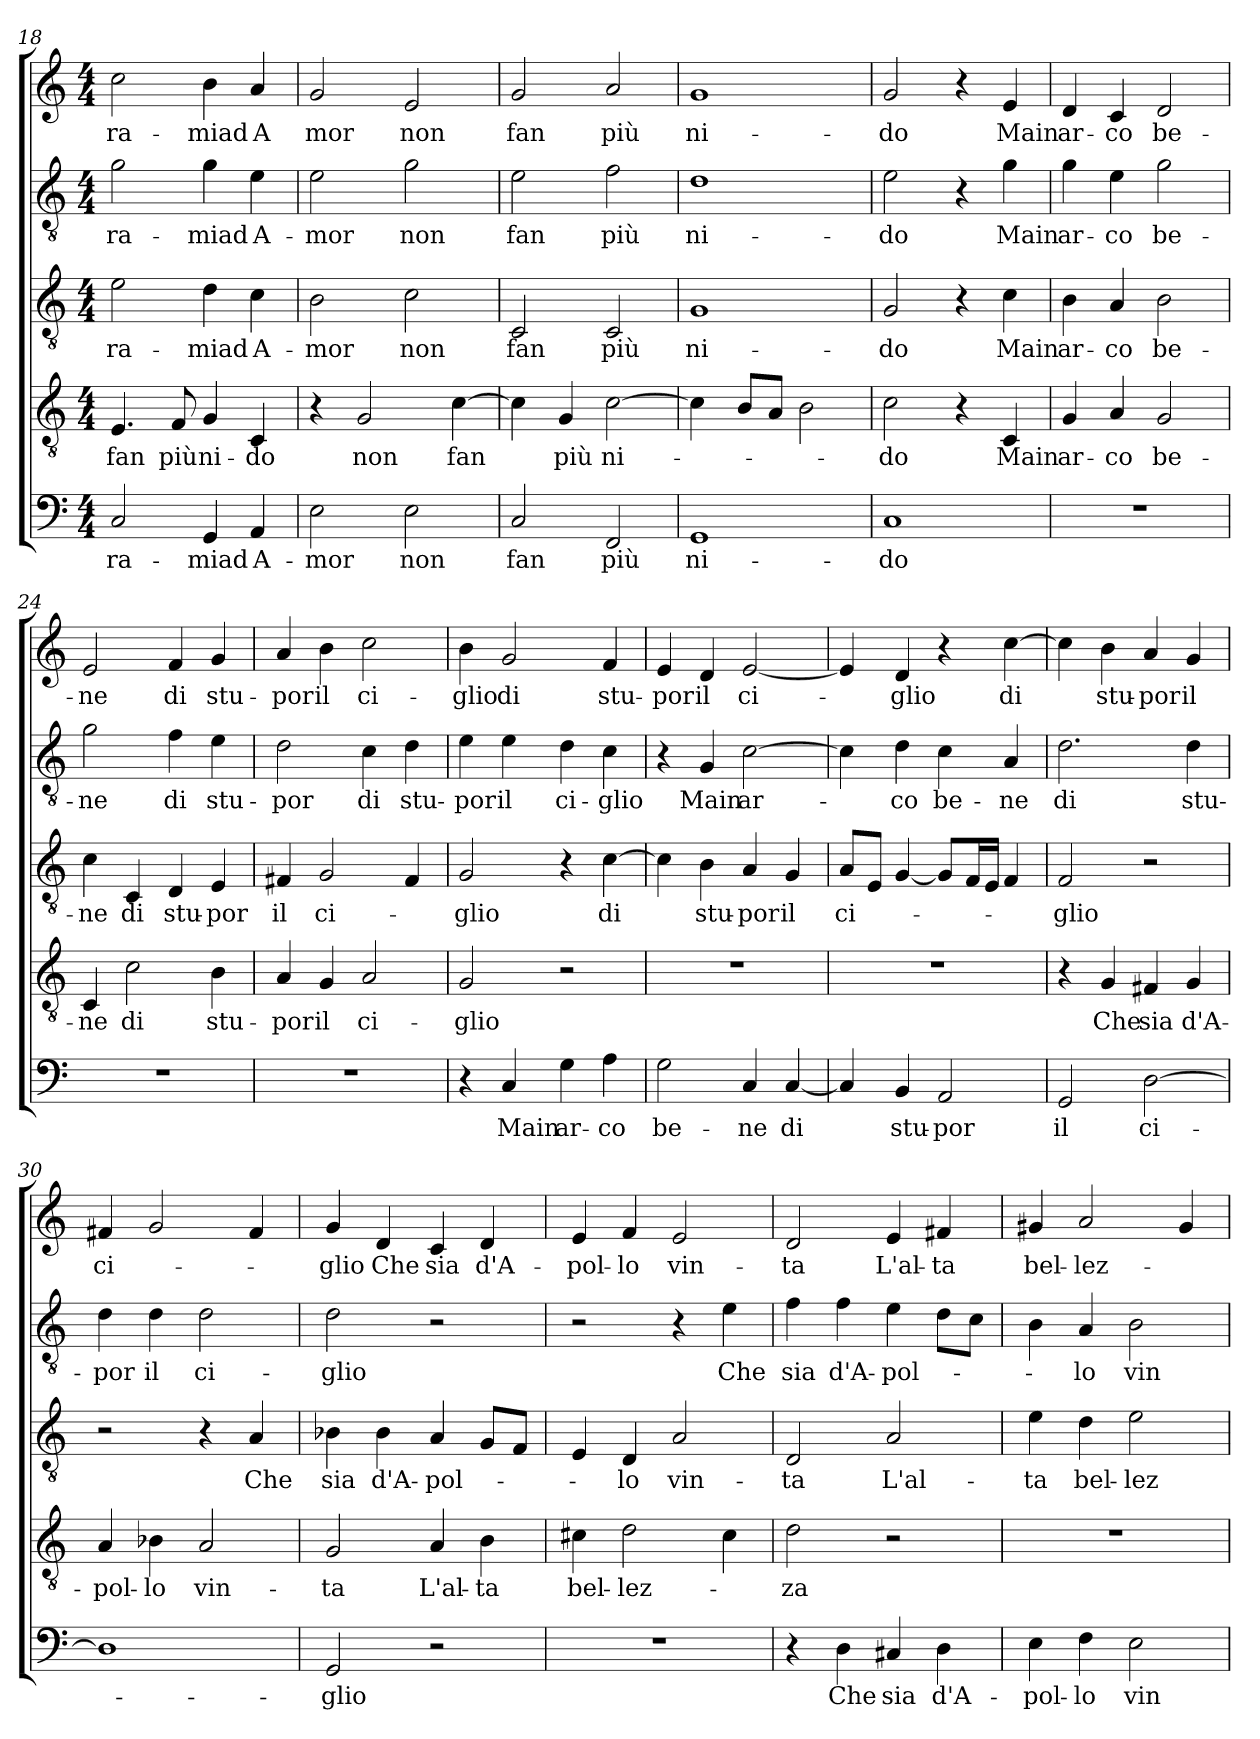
**kern	**text	**kern	**text	**kern	**text	**kern	**text	**kern	**text
*part5	*part5	*part4	*part4	*part3	*part3	*part2	*part2	*part1	*part1
*staff5	*staff5	*staff4	*staff4	*staff3	*staff3	*staff2	*staff2	*staff1	*staff1
*clefF4	*	*clefGv2	*	*clefGv2	*	*clefGv2	*	*clefG2	*
*k[]	*	*k[]	*	*k[]	*	*k[]	*	*k[]	*
*M4/4	*	*M4/4	*	*M4/4	*	*M4/4	*	*M4/4	*
=18	=18	=18	=18	=18	=18	=18	=18	=18	=18
2C/	ra-	4.E/	fan	2e\	ra-	2g\	ra-	2cc\	ra-
.	.	8F/	più	.	.	.	.	.	.
4GG/	miad	4G/	ni-	4d\	miad	4g\	miad	4b\	miad
4AA/	A-	4C/	do	4c\	A-	4e\	A-	4a/	A
=19	=19	=19	=19	=19	=19	=19	=19	=19	=19
2E\	mor	4r	.	2B\	mor	2e\	mor	2g/	mor
.	.	2G/	non	.	.	.	.	.	.
2E\	non	.	.	2c\	non	2g\	non	2e/	non
.	.	[4c\	fan	.	.	.	.	.	.
=20	=20	=20	=20	=20	=20	=20	=20	=20	=20
2C/	fan	4c\]	.	2C/	fan	2e\	fan	2g/	fan
.	.	4G/	più	.	.	.	.	.	.
2FF/	più	[2c\	ni-	2C/	più	2f\	più	2a/	più
=21	=21	=21	=21	=21	=21	=21	=21	=21	=21
1GG/	ni-	4c\]	.	1G/	ni-	1d\	ni-	1g/	ni-
.	.	8B/L	.	.	.	.	.	.	.
.	.	8A/J	.	.	.	.	.	.	.
.	.	2B\	.	.	.	.	.	.	.
=22	=22	=22	=22	=22	=22	=22	=22	=22	=22
1C/	do	2c\	do	2G/	do	2e\	do	2g/	do
.	.	4r	.	4r	.	4r	.	4r	.
.	.	4C/	Main	4c\	Main	4g\	Main	4e/	Main
=23	=23	=23	=23	=23	=23	=23	=23	=23	=23
1r	.	4G/	ar-	4B\	ar-	4g\	ar-	4d/	ar-
.	.	4A/	co	4A/	co	4e\	co	4c/	co
.	.	2G/	be-	2B\	be-	2g\	be-	2d/	be-
=24	=24	=24	=24	=24	=24	=24	=24	=24	=24
1r	.	4C/	ne	4c\	ne	2g\	ne	2e/	ne
.	.	2c\	di	4C/	di	.	.	.	.
.	.	.	.	4D/	stu-	4f\	di	4f/	di
.	.	4B\	stu-	4E/	por	4e\	stu-	4g/	stu-
=25	=25	=25	=25	=25	=25	=25	=25	=25	=25
1r	.	4A/	por	4F#X/	il	2d\	por	4a/	por
.	.	4G/	il	2G/	ci-	.	.	4b\	il
.	.	2A/	ci-	.	.	4c\	di	2cc\	ci-
.	.	.	.	4F#/	.	4d\	stu-	.	.
=26	=26	=26	=26	=26	=26	=26	=26	=26	=26
4r	.	2G/	glio	2G/	glio	4e\	por	4b\	glio
4C/	Main	.	.	.	.	4e\	il	2g/	di
4G\	ar-	2r	.	4r	.	4d\	ci-	.	.
4A\	co	.	.	[4c\	di	4c\	glio	4f/	stu-
=27	=27	=27	=27	=27	=27	=27	=27	=27	=27
2G\	be-	1r	.	4c\]	.	4r	.	4e/	por
.	.	.	.	4B\	stu-	4G/	Main	4d/	il
4C/	ne	.	.	4A/	por	[2c\	ar-	[2e/	ci-
[4C/	di	.	.	4G/	il	.	.	.	.
=28	=28	=28	=28	=28	=28	=28	=28	=28	=28
4C/]	.	1r	.	8A/L	ci-	4c\]	.	4e/]	.
.	.	.	.	8E/J	.	.	.	.	.
4BB/	stu-	.	.	[4G/	.	4d\	co	4d/	glio
2AA/	por	.	.	8G/L]	.	4c\	be-	4r	.
.	.	.	.	16F/L	.	.	.	.	.
.	.	.	.	16E/JJ	.	.	.	.	.
.	.	.	.	4F/	.	4A/	ne	[4cc\	di
=29	=29	=29	=29	=29	=29	=29	=29	=29	=29
2GG/	il	4r	.	2F/	glio	2.d\	di	4cc\]	.
.	.	4G/	Che	.	.	.	.	4b\	stu-
[2D\	ci-	4F#X/	sia	2r	.	.	.	4a/	por
.	.	4G/	d'A-	.	.	4d\	stu-	4g/	il
=30	=30	=30	=30	=30	=30	=30	=30	=30	=30
1D\]	.	4A/	pol-	2r	.	4d\	por	4f#X/	ci-
.	.	4B-X\	lo	.	.	4d\	il	2g/	.
.	.	2A/	vin-	4r	.	2d\	ci-	.	.
.	.	.	.	4A/	Che	.	.	4f#/	.
=31	=31	=31	=31	=31	=31	=31	=31	=31	=31
2GG/	glio	2G/	ta	4B-X\	sia	2d\	glio	4g/	glio
.	.	.	.	4B-\	d'A-	.	.	4d/	Che
2r	.	4A/	L'al-	4A/	pol-	2r	.	4c/	sia
.	.	4B\	ta	8G/L	.	.	.	4d/	d'A-
.	.	.	.	8F/J	.	.	.	.	.
=32	=32	=32	=32	=32	=32	=32	=32	=32	=32
1r	.	4c#X\	bel-	4E/	.	2r	.	4e/	pol-
.	.	2d\	lez-	4D/	lo	.	.	4f/	lo
.	.	.	.	2A/	vin-	4r	.	2e/	vin-
.	.	4c#\	.	.	.	4e\	Che	.	.
=33	=33	=33	=33	=33	=33	=33	=33	=33	=33
4r	.	2d\	za	2D/	ta	4f\	sia	2d/	ta
4D\	Che	.	.	.	.	4f\	d'A-	.	.
4C#X/	sia	2r	.	2A/	L'al-	4e\	pol-	4e/	L'al-
4D\	d'A-	.	.	.	.	8d\L	.	4f#X/	ta
.	.	.	.	.	.	8c\J	.	.	.
=34	=34	=34	=34	=34	=34	=34	=34	=34	=34
4E\	pol-	1r	.	4e\	ta	4B\	.	4g#X/	bel-
4F\	lo	.	.	4d\	bel-	4A/	lo	2a/	lez-
2E\	vin-	.	.	2e\	lez-	2B\	vin-	.	.
.	.	.	.	.	.	.	.	4g#/	.
=	=	=	=	=	=	=	=	=	=
*-	*-	*-	*-	*-	*-	*-	*-	*-	*-
